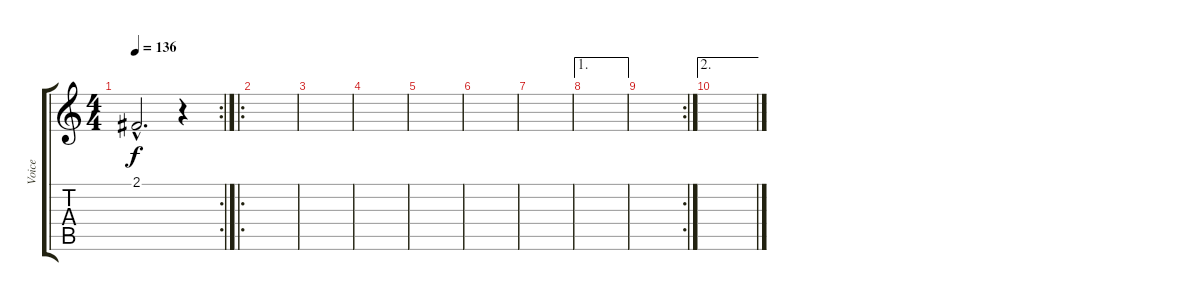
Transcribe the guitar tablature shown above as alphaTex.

\track ("Voice" "Voice") {instrument lead1square}
\staff {score tabs}
\tuning (E4 B3 G3 D3 A2 E2) {hide}
\rc 2
\ts (4 4)
\tempo 136
\clef g2
\ks c
2.1{hac t}.2{d dy f} r.4 |
\ro
|
|
|
|
|
|
\ae 1
|
\rc 2
|
\ae 2
